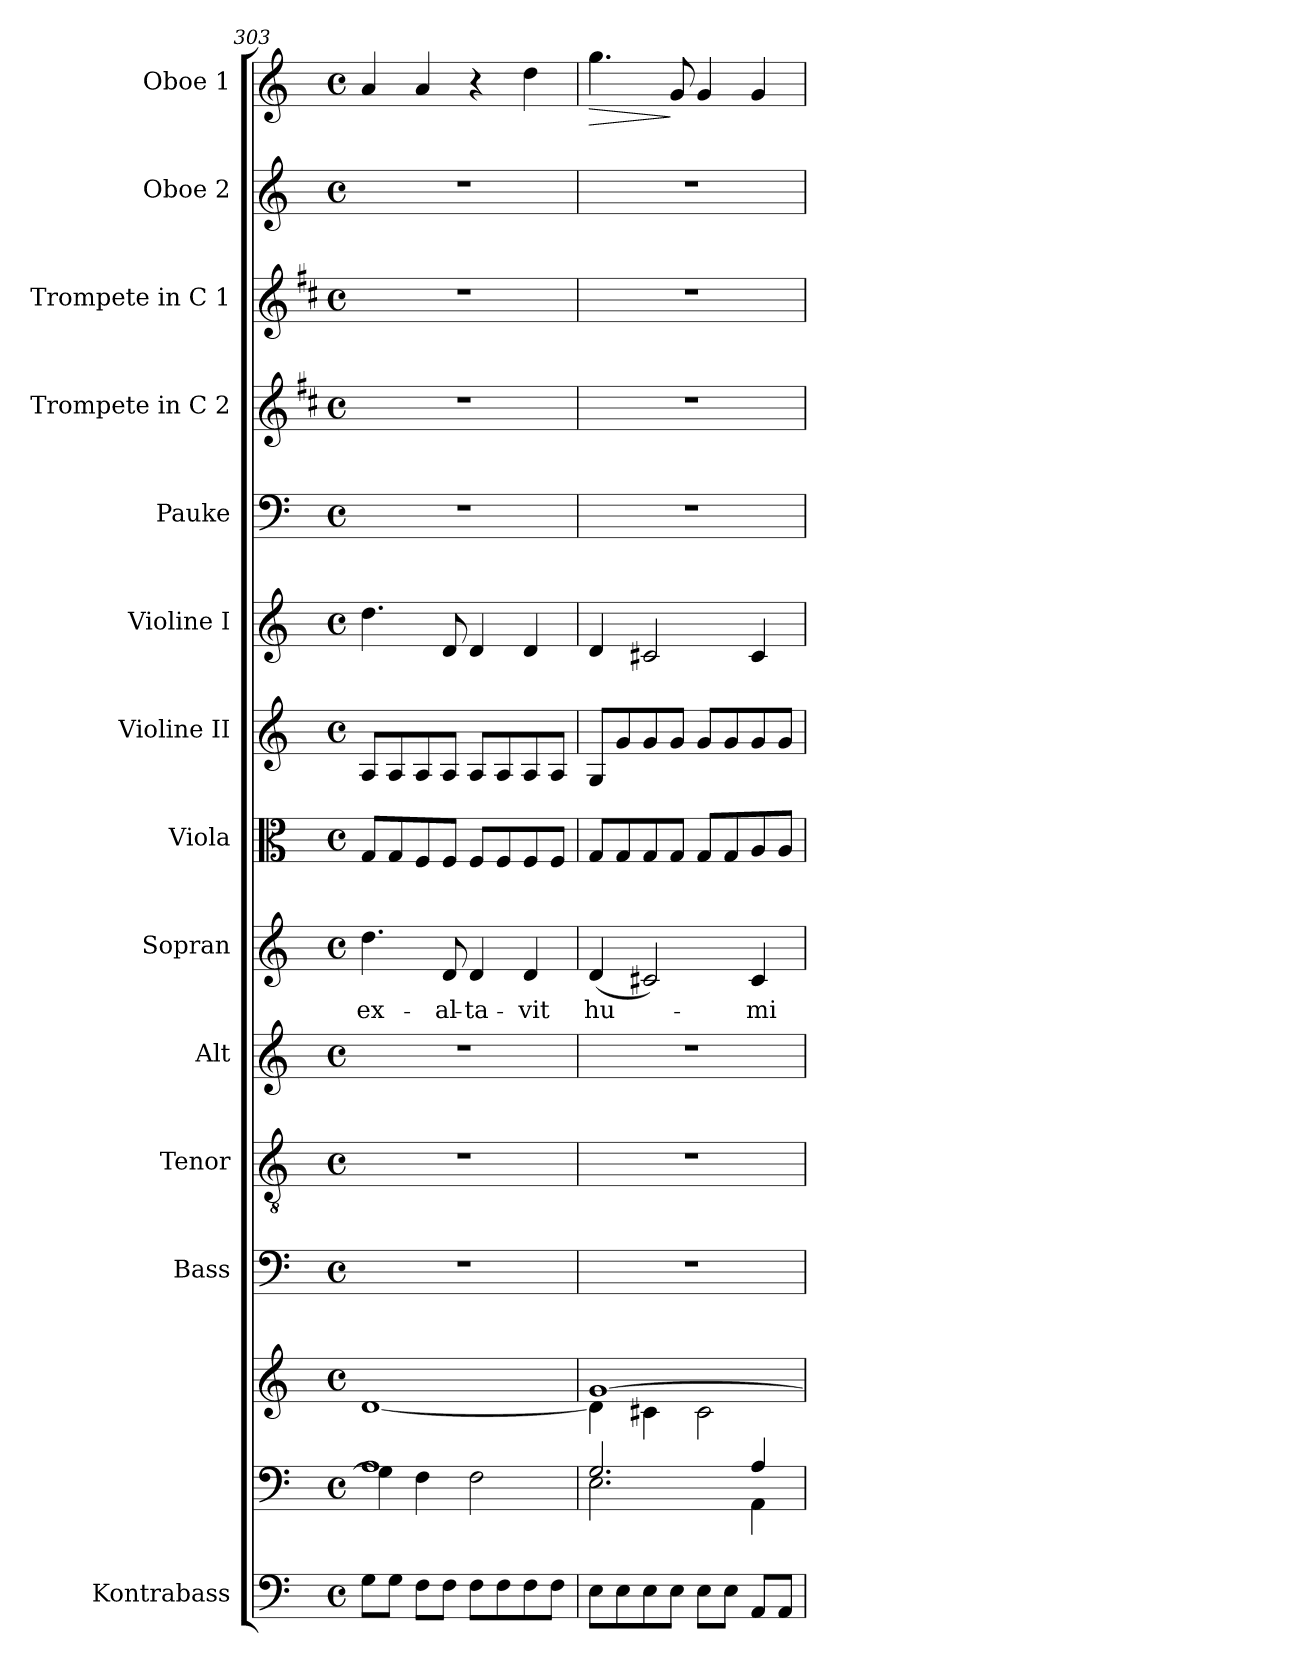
**kern	**kern	**kern	**kern	**kern	**kern	**kern	**text	**kern	**kern	**kern	**kern	**kern	**kern	**kern	**kern	**dynam
*part14	*part13	*part13	*part12	*part11	*part10	*part9	*part9	*part8	*part7	*part6	*part5	*part4	*part3	*part2	*part1	*part1
*staff15	*staff14	*staff13	*staff12	*staff11	*staff10	*staff9	*staff9	*staff8	*staff7	*staff6	*staff5	*staff4	*staff3	*staff2	*staff1	*staff1
*I"Kontrabass	*	*	*I"Bass	*I"Tenor	*I"Alt	*I"Sopran	*	*I"Viola	*I"Violine II	*I"Violine I	*I"Pauke	*I"Trompete in C 2	*I"Trompete in C 1	*I"Oboe 2	*I"Oboe 1	*
*I'Kb.	*	*	*I'B	*I'T	*I'A	*I'S	*	*I'Vla.	*I'Vl. II	*I'Vl. I	*I'Pk.	*	*	*I'Ob. 2	*I'Ob. 1	*
*clefF4	*clefF4	*clefG2	*clefF4	*clefGv2	*clefG2	*clefG2	*	*clefC3	*clefG2	*clefG2	*clefF4	*clefG2	*clefG2	*clefG2	*clefG2	*
*ITrd7c12	*	*	*	*	*	*	*	*	*	*	*	*ITrd1c2	*ITrd1c2	*	*	*
*k[]	*k[]	*k[]	*k[]	*k[]	*k[]	*k[]	*	*k[]	*k[]	*k[]	*k[]	*k[]	*k[]	*k[]	*k[]	*
*C:	*C:	*C:	*C:	*C:	*C:	*C:	*	*C:	*C:	*C:	*C:	*C:	*C:	*C:	*C:	*
*M4/4	*M4/4	*M4/4	*M4/4	*M4/4	*M4/4	*M4/4	*	*M4/4	*M4/4	*M4/4	*M4/4	*M4/4	*M4/4	*M4/4	*M4/4	*
*met(c)	*met(c)	*met(c)	*met(c)	*met(c)	*met(c)	*met(c)	*	*met(c)	*met(c)	*met(c)	*met(c)	*met(c)	*met(c)	*met(c)	*met(c)	*
=303	=303	=303	=303	=303	=303	=303	=303	=303	=303	=303	=303	=303	=303	=303	=303	=303
*	*^	*	*	*	*	*	*	*	*	*	*	*	*	*	*	*
!	!	!	!	!	!	!	!	!LO:LY:b	!	!	!	!	!	!	!	!	!
8GG\L	1A	4G\]	[1d	1r	1r	1r	4.dd\	ex-	8G/L	8A/L	4.dd\	1r	1r	1r	1r	4a/	.
8GG\J	.	.	.	.	.	.	.	.	8G/	8A/	.	.	.	.	.	.	.
8FF\L	.	4F\	.	.	.	.	.	.	8F/	8A/	.	.	.	.	.	4a/	.
!	!	!	!	!	!	!	!	!LO:LY:b	!	!	!	!	!	!	!	!	!
8FF\J	.	.	.	.	.	.	8d/	-al-	8F/J	8A/J	8d/	.	.	.	.	.	.
!	!	!	!	!	!	!	!	!LO:LY:b	!	!	!	!	!	!	!	!	!
8FF\L	.	2F\	.	.	.	.	4d/	-ta-	8F/L	8A/L	4d/	.	.	.	.	4r	.
8FF\	.	.	.	.	.	.	.	.	8F/	8A/	.	.	.	.	.	.	.
!	!	!	!	!	!	!	!	!LO:LY:b	!	!	!	!	!	!	!	!	!
8FF\	.	.	.	.	.	.	4d/	-vit	8F/	8A/	4d/	.	.	.	.	4dd\	.
8FF\J	.	.	.	.	.	.	.	.	8F/J	8A/J	.	.	.	.	.	.	.
=304	=304	=304	=304	=304	=304	=304	=304	=304	=304	=304	=304	=304	=304	=304	=304	=304	=304
*	*	*	*^	*	*	*	*	*	*	*	*	*	*	*	*	*	*
!	!	!	!	!	!	!	!	!	!LO:LY:b	!	!	!	!	!	!	!	!	!LO:HP:b
8EE\L	2.G/	2.E\	[>1g	4d\]	1r	1r	1r	(<4d/	hu-	8G/L	8G/L	4d/	1r	1r	1r	1r	4.gg\	>
8EE\	.	.	.	.	.	.	.	.	.	8G/	8g/	.	.	.	.	.	.	.
8EE\	.	.	.	4c#X\	.	.	.	2c#X/)	.	8G/	8g/	2c#X/	.	.	.	.	.	.
8EE\J	.	.	.	.	.	.	.	.	.	8G/J	8g/J	.	.	.	.	.	8g/	]
8EE\L	.	.	.	2c#\	.	.	.	.	.	8G/L	8g/L	.	.	.	.	.	4g/	.
8EE\J	.	.	.	.	.	.	.	.	.	8G/	8g/	.	.	.	.	.	.	.
!	!	!	!	!	!	!	!	!	!LO:LY:b	!	!	!	!	!	!	!	!	!
8AAA/L	4A/	4AA\	.	.	.	.	.	4c#/	-mi-	8A/	8g/	4c#/	.	.	.	.	4g/	.
8AAA/J	.	.	.	.	.	.	.	.	.	8A/J	8g/J	.	.	.	.	.	.	.
*	*v	*v	*	*	*	*	*	*	*	*	*	*	*	*	*	*	*	*
*	*	*v	*v	*	*	*	*	*	*	*	*	*	*	*	*	*	*
=	=	=	=	=	=	=	=	=	=	=	=	=	=	=	=	=
*-	*-	*-	*-	*-	*-	*-	*-	*-	*-	*-	*-	*-	*-	*-	*-	*-
